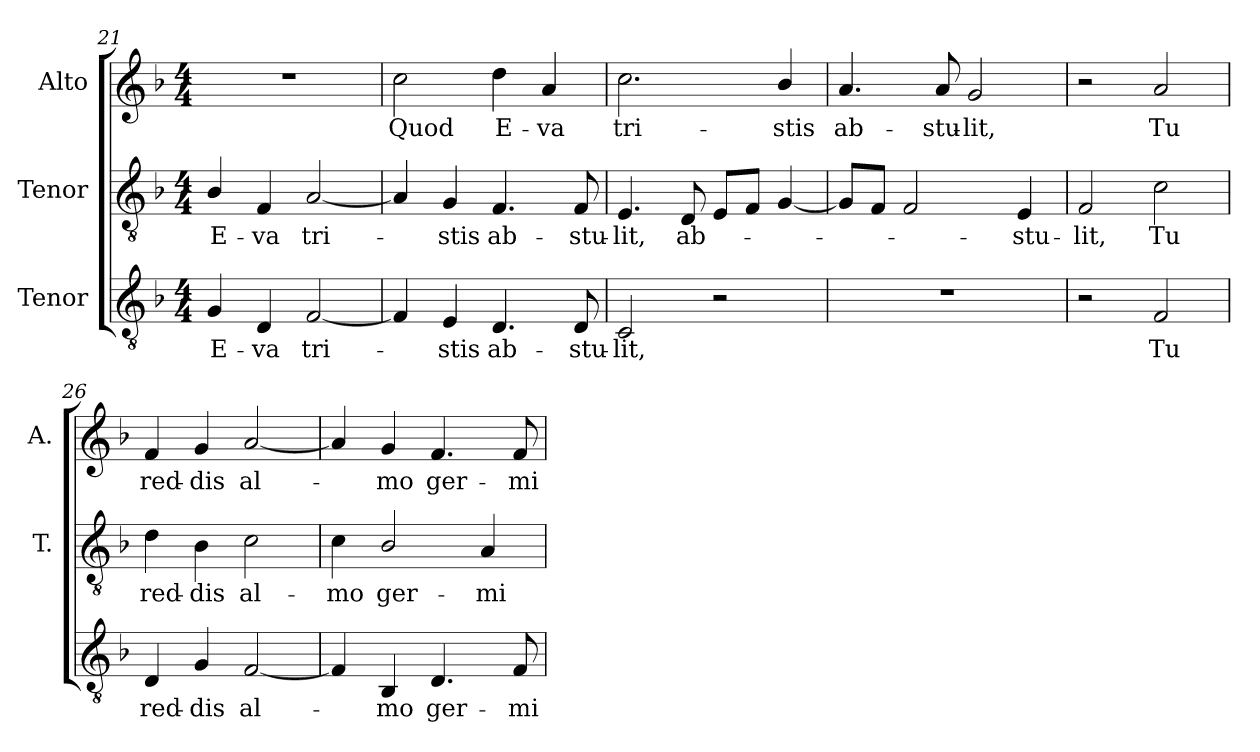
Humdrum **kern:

**kern	**text	**kern	**text	**kern	**text
*part3	*part3	*part2	*part2	*part1	*part1
*staff3	*staff3	*staff2	*staff2	*staff1	*staff1
*I"Tenor	*	*I"Tenor	*	*I"Alto	*
*	*	*I'T.	*	*I'A.	*
*clefGv2	*	*clefGv2	*	*clefG2	*
*	*	*ITrd7c12	*	*	*
*k[b-]	*	*k[b-]	*	*k[b-]	*
*F:	*	*F:	*	*F:	*
*M4/4	*	*M4/4	*	*M4/4	*
=21	=21	=21	=21	=21	=21
!	!LO:LY:b:color=#000000	!	!	!	!
!	!	!	!LO:LY:b:color=#000000	!	!
4Gi/	E-	4BB-i/	E-	1r	.
!	!LO:LY:b:color=#000000	!	!	!	!
!	!	!	!LO:LY:b:color=#000000	!	!
4Di/	-va	4FFi/	-va	.	.
!	!LO:LY:b:color=#000000	!	!	!	!
!	!	!	!LO:LY:b:color=#000000	!	!
[2Fi/	tri-	[2AAi/	tri-	.	.
=22	=22	=22	=22	=22	=22
!	!	!	!	!	!LO:LY:b:color=#000000
4Fi/]	.	4AAi/]	.	2cci\	Quod
!	!LO:LY:b:color=#000000	!	!	!	!
!	!	!	!LO:LY:b:color=#000000	!	!
4Ei/	-stis	4GGi/	-stis	.	.
!	!LO:LY:b:color=#000000	!	!	!	!
!	!	!	!LO:LY:b:color=#000000	!	!
!	!	!	!	!	!LO:LY:b:color=#000000
4.Di/	ab-	4.FFi/	ab-	4ddi\	E-
!	!	!	!	!	!LO:LY:b:color=#000000
.	.	.	.	4ai/	-va
!	!LO:LY:b:color=#000000	!	!	!	!
!	!	!	!LO:LY:b:color=#000000	!	!
8Di/	-stu-	8FFi/	-stu-	.	.
=23	=23	=23	=23	=23	=23
!	!LO:LY:b:color=#000000	!	!	!	!
!	!	!	!LO:LY:b:color=#000000	!	!
!	!	!	!	!	!LO:LY:b:color=#000000
2Ci/	-lit,	4.EEi/	-lit,	2.cci\	tri-
!	!	!	!LO:LY:b:color=#000000	!	!
.	.	8DDi/	ab-	.	.
2r	.	8EEi/L	.	.	.
.	.	8FFi/J	.	.	.
!	!	!	!	!	!LO:LY:b:color=#000000
.	.	[4GGi/	.	4b-i/	-stis
=24	=24	=24	=24	=24	=24
!	!	!	!	!	!LO:LY:b:color=#000000
1r	.	8GGi/L]	.	4.ai/	ab-
.	.	8FFi/J	.	.	.
.	.	2FFi/	.	.	.
!	!	!	!	!	!LO:LY:b:color=#000000
.	.	.	.	8ai/	-stu-
!	!	!	!	!	!LO:LY:b:color=#000000
.	.	.	.	2gi/	-lit,
!	!	!	!LO:LY:b:color=#000000	!	!
.	.	4EEi/	-stu-	.	.
=25	=25	=25	=25	=25	=25
!	!	!	!LO:LY:b:color=#000000	!	!
2r	.	2FFi/	-lit,	2r	.
!	!LO:LY:b:color=#000000	!	!	!	!
!	!	!	!LO:LY:b:color=#000000	!	!
!	!	!	!	!	!LO:LY:b:color=#000000
2Fi/	Tu	2Ci\	Tu	2ai/	Tu
!!LO:LB:g=z
=26	=26	=26	=26	=26	=26
!	!LO:LY:b:color=#000000	!	!	!	!
!	!	!	!LO:LY:b:color=#000000	!	!
!	!	!	!	!	!LO:LY:b:color=#000000
4Di/	red-	4Di\	red-	4fi/	red-
!	!LO:LY:b:color=#000000	!	!	!	!
!	!	!	!LO:LY:b:color=#000000	!	!
!	!	!	!	!	!LO:LY:b:color=#000000
4Gi/	-dis	4BB-i\	-dis	4gi/	-dis
!	!LO:LY:b:color=#000000	!	!	!	!
!	!	!	!LO:LY:b:color=#000000	!	!
!	!	!	!	!	!LO:LY:b:color=#000000
[2Fi/	al-	2Ci\	al-	[2ai/	al-
=27	=27	=27	=27	=27	=27
!	!	!	!LO:LY:b:color=#000000	!	!
4Fi/]	.	4Ci\	-mo	4ai/]	.
!	!LO:LY:b:color=#000000	!	!	!	!
!	!	!	!LO:LY:b:color=#000000	!	!
!	!	!	!	!	!LO:LY:b:color=#000000
4BB-i/	-mo	2BB-i/	ger-	4gi/	-mo
!	!LO:LY:b:color=#000000	!	!	!	!
!	!	!	!	!	!LO:LY:b:color=#000000
4.Di/	ger-	.	.	4.fi/	ger-
!	!	!	!LO:LY:b:color=#000000	!	!
.	.	4AAi/	-mi-	.	.
!	!LO:LY:b:color=#000000	!	!	!	!
!	!	!	!	!	!LO:LY:b:color=#000000
8Fi/	-mi-	.	.	8fi/	-mi-
=	=	=	=	=	=
*-	*-	*-	*-	*-	*-
